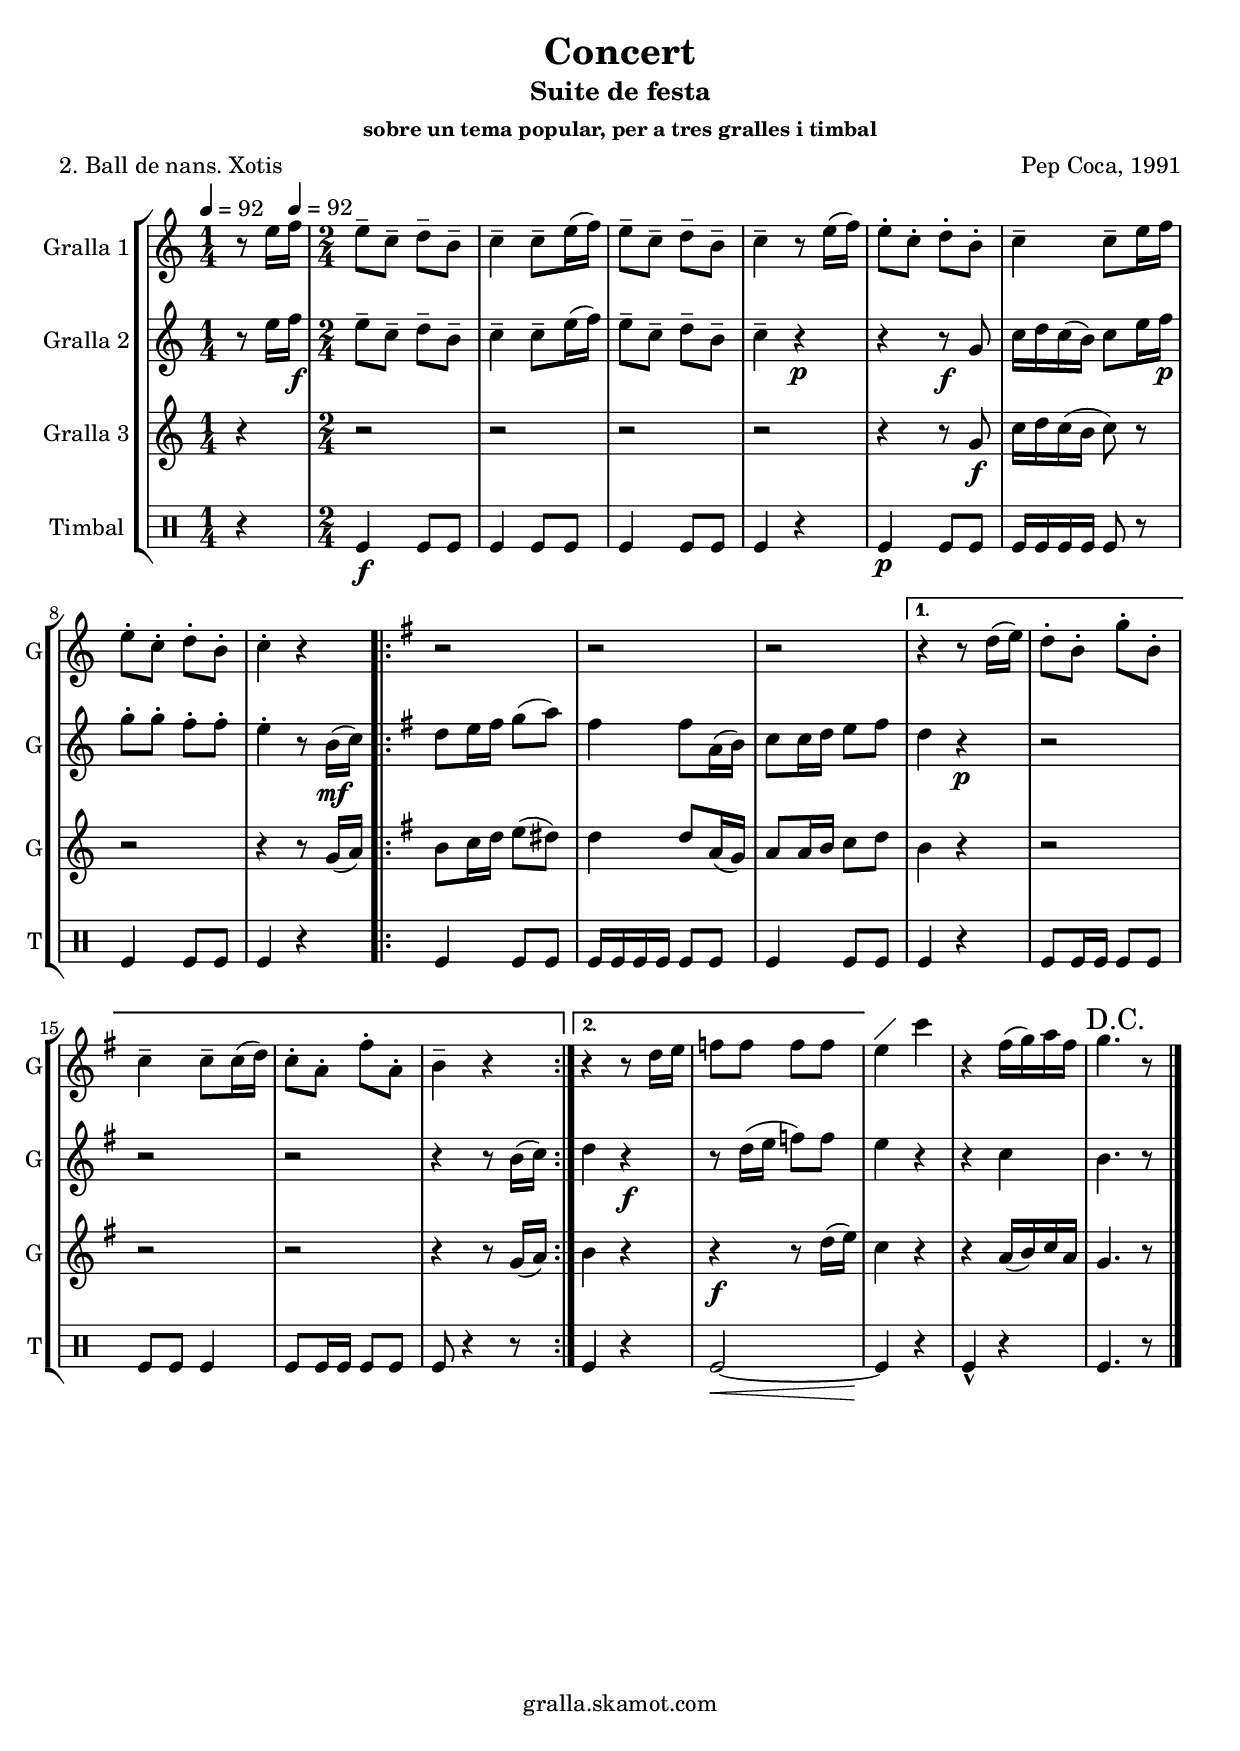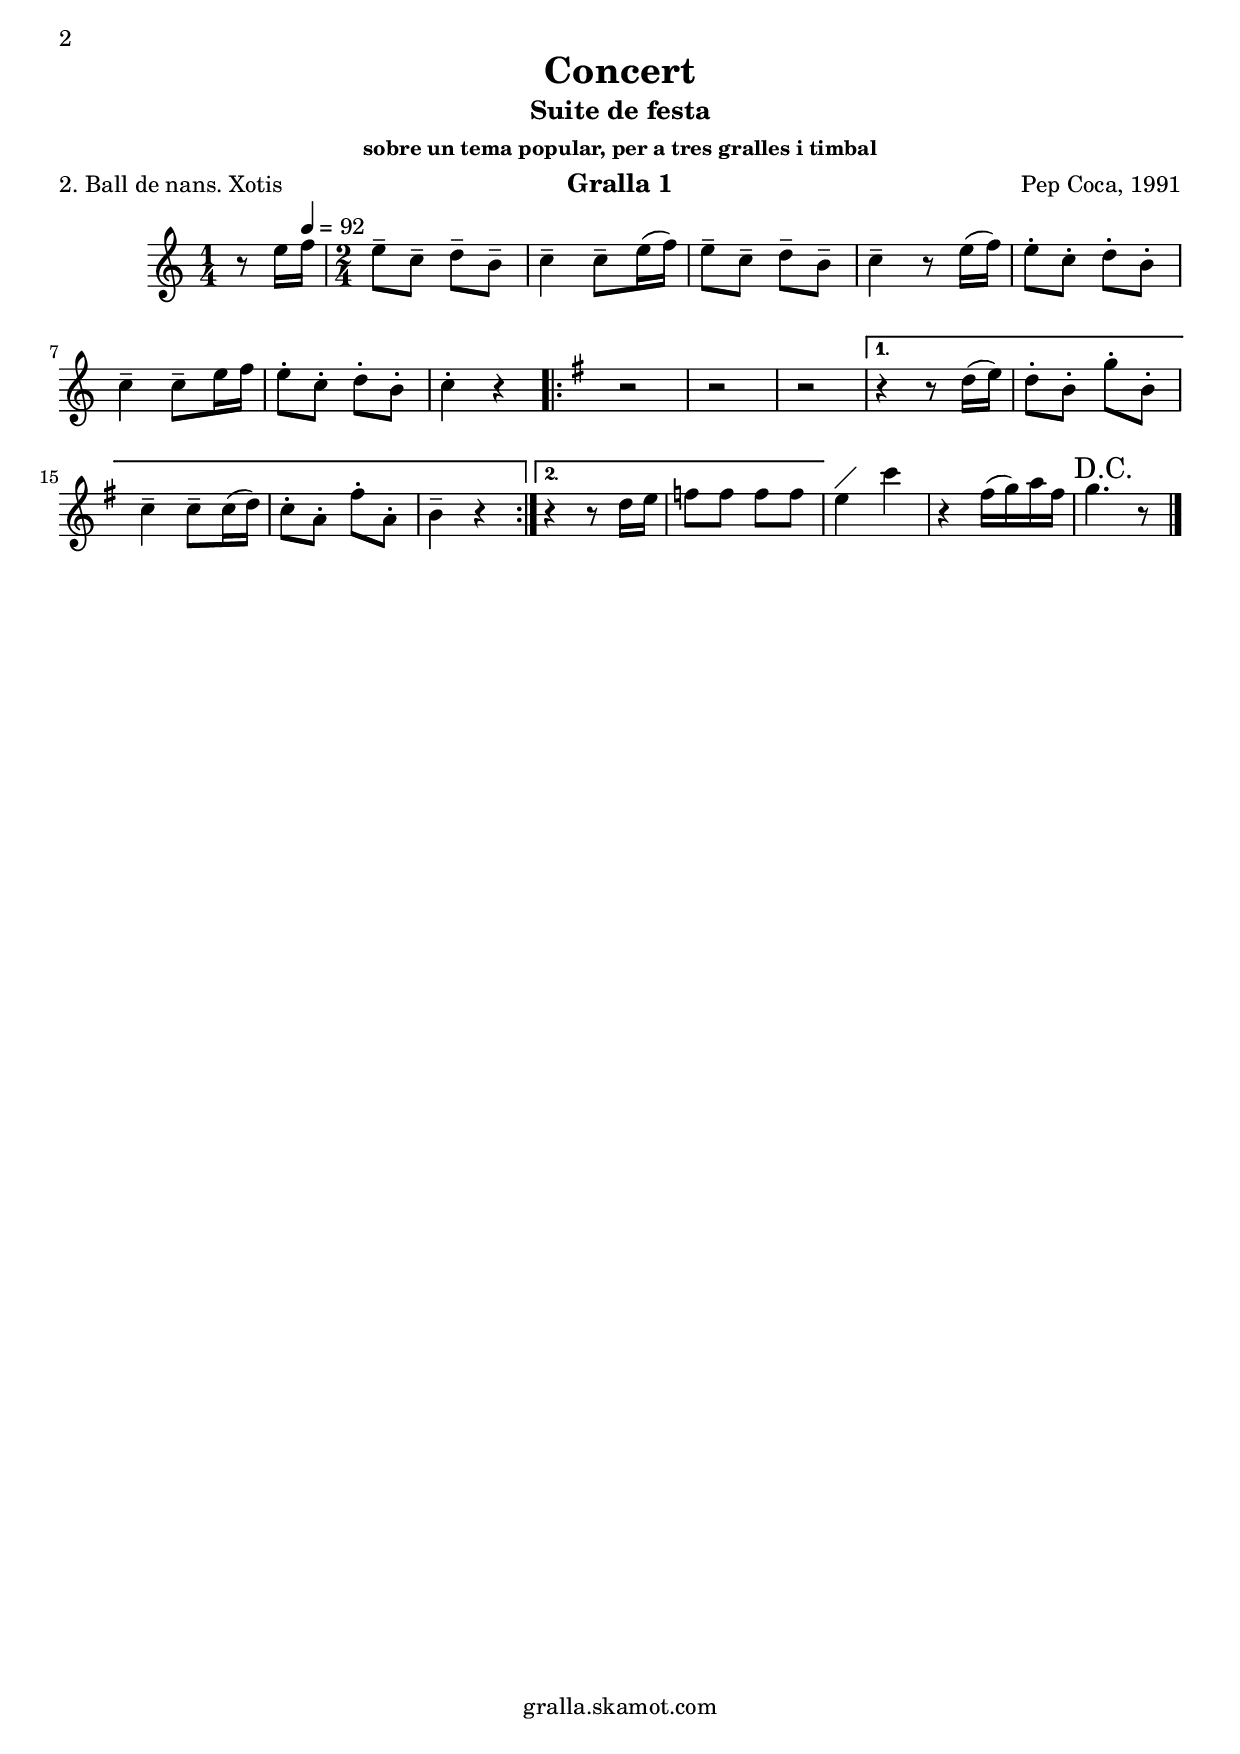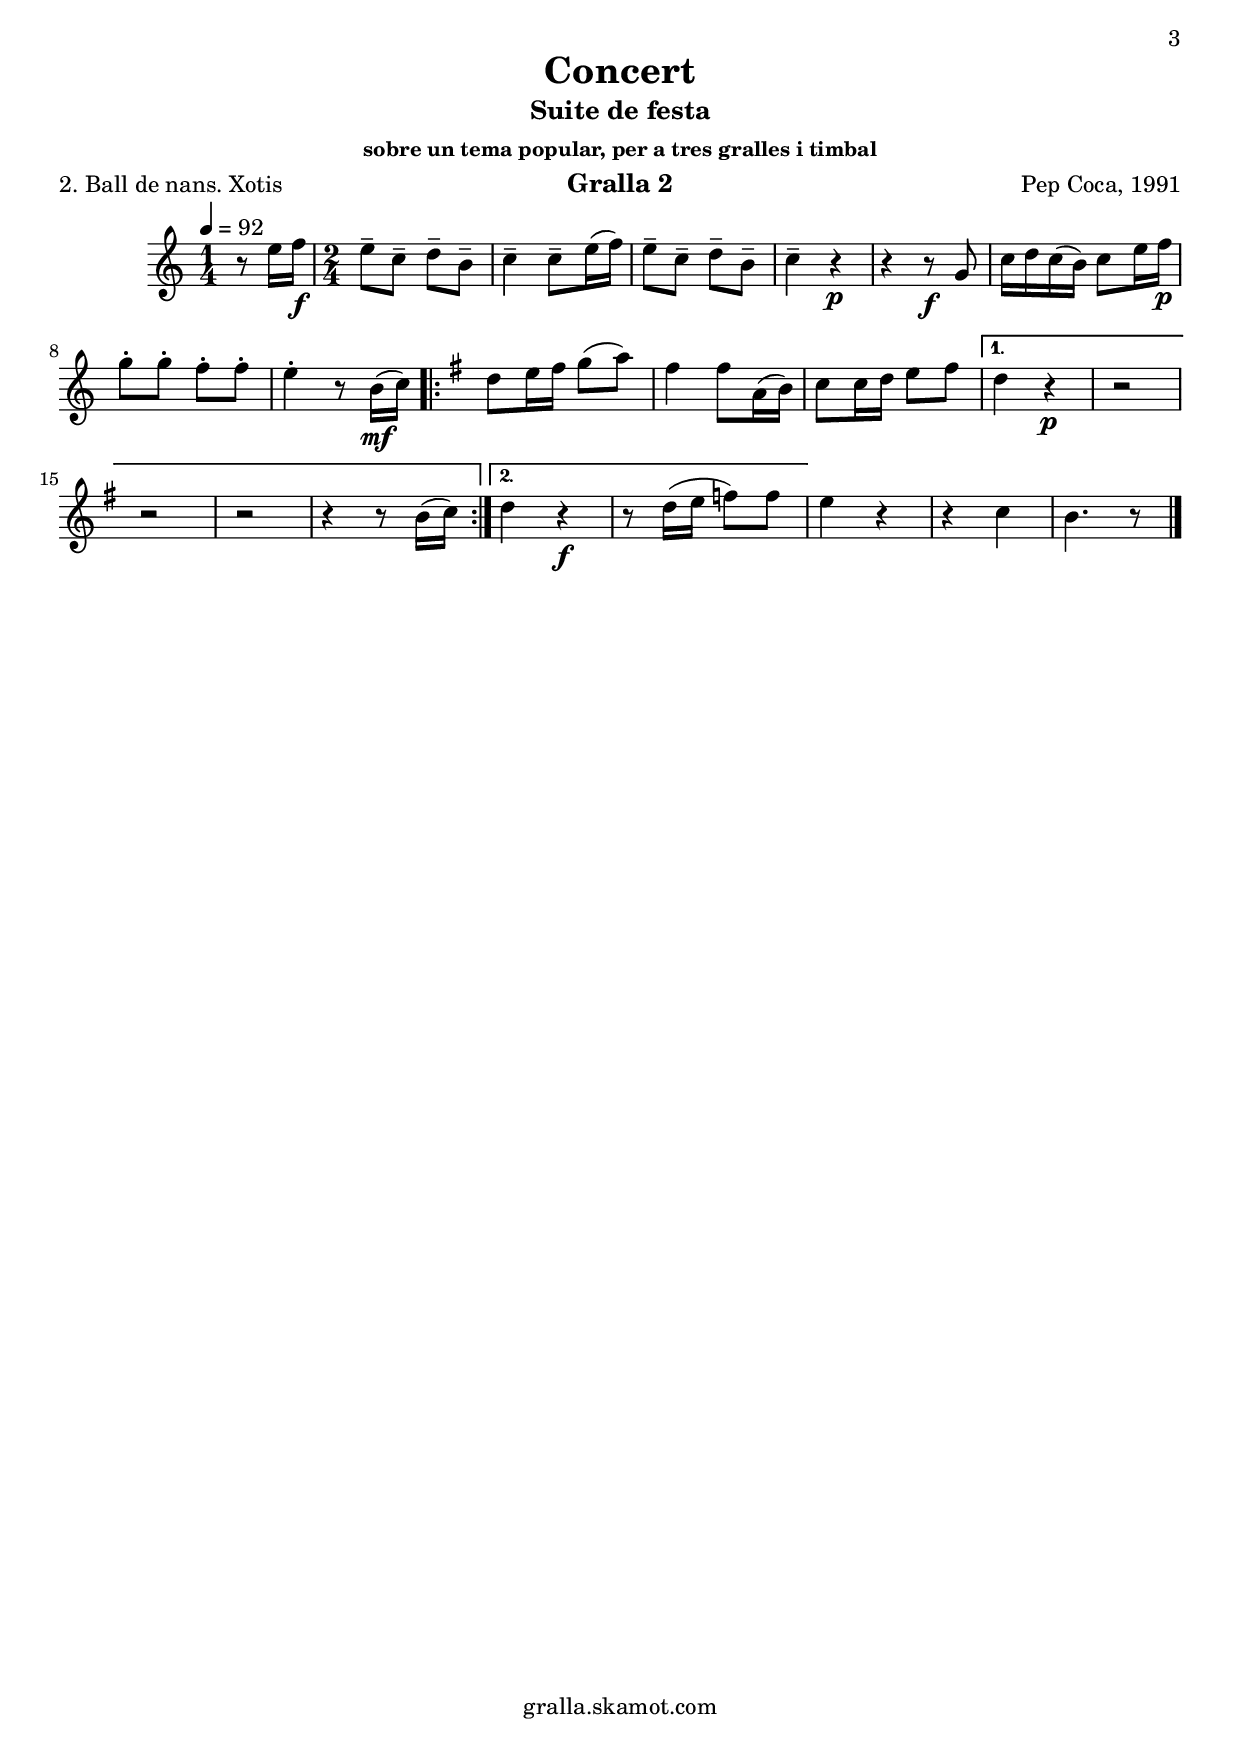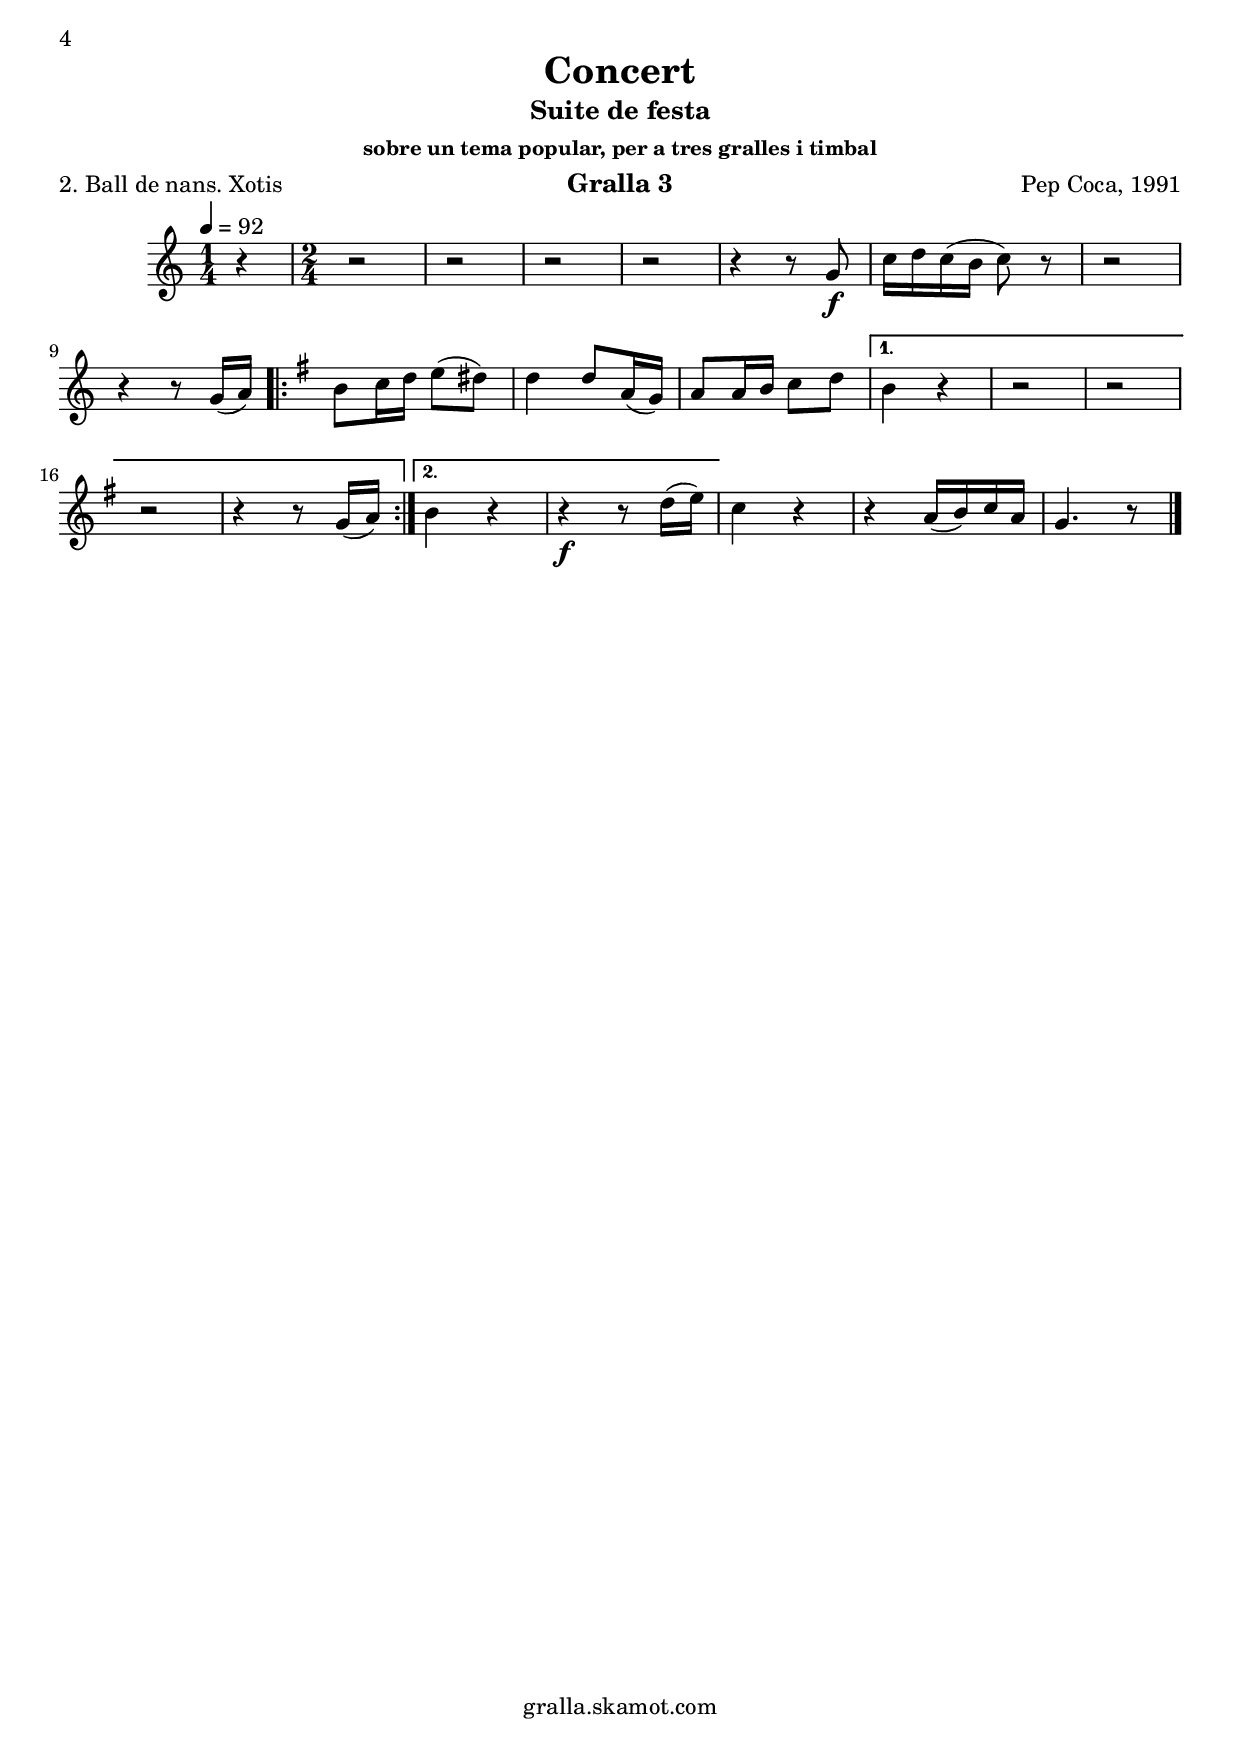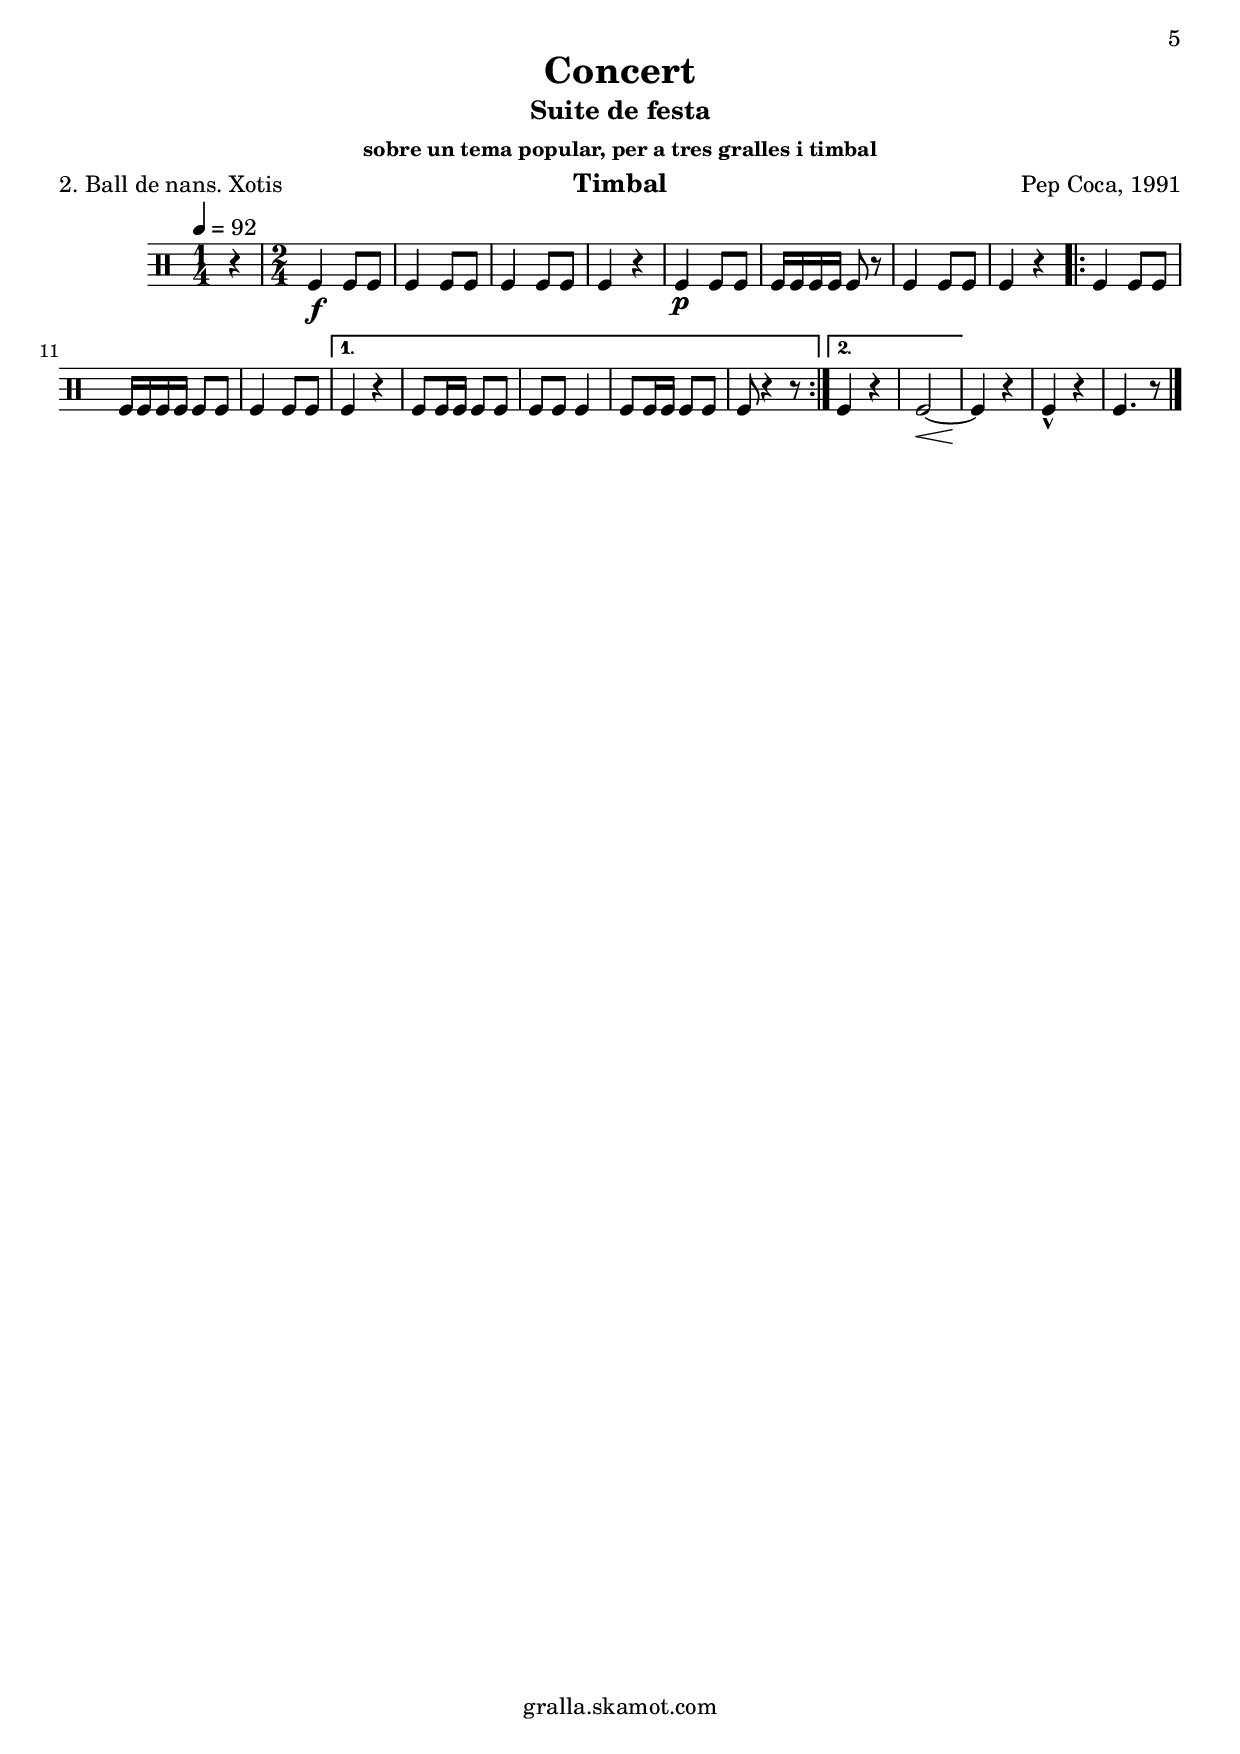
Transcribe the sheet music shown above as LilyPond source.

\version "2.16.2"

\header {
  dedication=""
  title="Concert"
  subtitle="Suite de festa"
  subsubtitle="sobre un tema popular, per a tres gralles i timbal"
  poet="2. Ball de nans. Xotis"
  meter=""
  piece=""
  composer="Pep Coca, 1991"
  arranger=""
  opus=""
  instrument=""
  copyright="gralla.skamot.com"
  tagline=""
}

liniaroAa =
\relative e''
{
  \clef treble
  \key c \major
  \time 1/4
  r8 e16 \tempo 4 = 92 f   |
  \time 2/4   e8-- c-- d-- b--  |
  c4-- c8-- e16 ( f )  |
  e8-- c-- d-- b--  |
  %05
  c4-- r8 e16 ( f )  |
  e8-. c-. d-. b-.  |
  c4-- c8-- e16 f   |
  e8-. c-. d-. b-.  |
  c4-. r  |
  %10
  \key g \major   \repeat volta 2 { r2  |
  r2  |
  r2 }
  \alternative { { r4 r8 d16 ( e )  |
  d8-. b-. g'-. b,-.  |
  %15
  c4-- c8-- c16 ( d )  |
  c8-. a-. fis'-. a,-.  |
  b4-- r }
  { r4 r8 d16 e   |
  f8 f f f } }
  %20
  e4 ^\markup {\draw-line #'(2 . 2)} c'  |
  r4 fis,16 ( g ) a fis  |
  \mark "D.C." g4. r8  \bar "|." % kompletite
}

liniaroAb =
\relative e''
{
  \tempo 4 = 92
  \clef treble
  \key c \major
  \time 1/4
  r8 e16 f \f   |
  \time 2/4   e8-- c-- d-- b--  |
  c4-- c8-- e16 ( f )  |
  e8-- c-- d-- b--  |
  %05
  c4-- r \p  |
  r4 r8 \f g  |
  c16 d c ( b ) c8 e16 f \p   |
  g8-. g-. f-. f-.  |
  e4-. r8 b16 \mf ( c )  |
  %10
  \key g \major   \repeat volta 2 { d8 e16 fis g8 ( a )  |
  fis4 fis8 a,16 ( b )  |
  c8 c16 d e8 fis  }
  \alternative { { d4 r \p  |
  r2  |
  %15
  r2  |
  r2  |
  r4 r8 b16 ( c ) }
  { d4 r \f  |
  r8 d16 ( e f8 ) f } }
  %20
  e4 r  |
  r4 c  |
  b4. r8  \bar "|." % kompletite
}

liniaroAc =
\relative g'
{
  \tempo 4 = 92
  \clef treble
  \key c \major
  \time 1/4
  r4  |
  \time 2/4   r2  |
  r2  |
  r2  |
  %05
  r2  |
  r4 r8 g \f  |
  c16 d c ( b c8 ) r  |
  r2  |
  r4 r8 g16 ( a )  |
  %10
  \key g \major   \repeat volta 2 { b8 c16 d e8 ( dis )  |
  d4 d8 a16 ( g )  |
  a8 a16 b c8 d  }
  \alternative { { b4 r  |
  r2  |
  %15
  r2  |
  r2  |
  r4 r8 g16 ( a ) }
  { b4 r  |
  r4 \f r8 d16 ( e ) } }
  %20
  c4 r  |
  r4 a16 ( b ) c a  |
  g4. r8  \bar "|." % kompletite
}

liniaroAd =
\drummode
{
  \tempo 4 = 92
  \time 1/4
  r4  |
  \time 2/4   tomfl4 \f tomfl8 tomfl  |
  tomfl4 tomfl8 tomfl  |
  tomfl4 tomfl8 tomfl  |
  %05
  tomfl4 r  |
  tomfl4 \p tomfl8 tomfl  |
  tomfl16 tomfl tomfl tomfl tomfl8 r  |
  tomfl4 tomfl8 tomfl  |
  tomfl4 r  |
  %10
  \repeat volta 2 { tomfl4 tomfl8 tomfl  |
  tomfl16 tomfl tomfl tomfl tomfl8 tomfl  |
  tomfl4 tomfl8 tomfl }
  \alternative { { tomfl4 r  |
  tomfl8 tomfl16 tomfl tomfl8 tomfl  |
  %15
  tomfl8 tomfl tomfl4  |
  tomfl8 tomfl16 tomfl tomfl8 tomfl  |
  tomfl8 r4 r8 } % kompletite
  { tomfl4 r  |
  tomfl2 ~ \< } }
  %20
  tomfl4 \! r  |
  tomfl4-^ r  |
  tomfl4. r8  \bar "|." % kompletite
}

\bookpart {
  \score {
    \new StaffGroup {
      \override Score.RehearsalMark.self-alignment-X = #LEFT
      <<
        \new Staff \with {instrumentName = #"Gralla 1" shortInstrumentName = #"G"} \liniaroAa
        \new Staff \with {instrumentName = #"Gralla 2" shortInstrumentName = #"G"} \liniaroAb
        \new Staff \with {instrumentName = #"Gralla 3" shortInstrumentName = #"G"} \liniaroAc
        \new DrumStaff \with {instrumentName = #"Timbal" shortInstrumentName = #"T"} \liniaroAd
      >>
    }
    \layout {}
  }
  \score { \unfoldRepeats
    \new StaffGroup {
      \override Score.RehearsalMark.self-alignment-X = #LEFT
      <<
        \new Staff \with {instrumentName = #"Gralla 1" shortInstrumentName = #"G"} \liniaroAa
        \new Staff \with {instrumentName = #"Gralla 2" shortInstrumentName = #"G"} \liniaroAb
        \new Staff \with {instrumentName = #"Gralla 3" shortInstrumentName = #"G"} \liniaroAc
        \new DrumStaff \with {instrumentName = #"Timbal" shortInstrumentName = #"T"} \liniaroAd
      >>
    }
    \midi {
      \set Staff.midiInstrument = "oboe"
      \set DrumStaff.midiInstrument = "drums"
    }
  }
}

\bookpart {
  \header {instrument="Gralla 1"}
  \score {
    \new StaffGroup {
      \override Score.RehearsalMark.self-alignment-X = #LEFT
      <<
        \new Staff \liniaroAa
      >>
    }
    \layout {}
  }
  \score { \unfoldRepeats
    \new StaffGroup {
      \override Score.RehearsalMark.self-alignment-X = #LEFT
      <<
        \new Staff \liniaroAa
      >>
    }
    \midi {
      \set Staff.midiInstrument = "oboe"
      \set DrumStaff.midiInstrument = "drums"
    }
  }
}

\bookpart {
  \header {instrument="Gralla 2"}
  \score {
    \new StaffGroup {
      \override Score.RehearsalMark.self-alignment-X = #LEFT
      <<
        \new Staff \liniaroAb
      >>
    }
    \layout {}
  }
  \score { \unfoldRepeats
    \new StaffGroup {
      \override Score.RehearsalMark.self-alignment-X = #LEFT
      <<
        \new Staff \liniaroAb
      >>
    }
    \midi {
      \set Staff.midiInstrument = "oboe"
      \set DrumStaff.midiInstrument = "drums"
    }
  }
}

\bookpart {
  \header {instrument="Gralla 3"}
  \score {
    \new StaffGroup {
      \override Score.RehearsalMark.self-alignment-X = #LEFT
      <<
        \new Staff \liniaroAc
      >>
    }
    \layout {}
  }
  \score { \unfoldRepeats
    \new StaffGroup {
      \override Score.RehearsalMark.self-alignment-X = #LEFT
      <<
        \new Staff \liniaroAc
      >>
    }
    \midi {
      \set Staff.midiInstrument = "oboe"
      \set DrumStaff.midiInstrument = "drums"
    }
  }
}

\bookpart {
  \header {instrument="Timbal"}
  \score {
    \new StaffGroup {
      \override Score.RehearsalMark.self-alignment-X = #LEFT
      <<
        \new DrumStaff \liniaroAd
      >>
    }
    \layout {}
  }
  \score { \unfoldRepeats
    \new StaffGroup {
      \override Score.RehearsalMark.self-alignment-X = #LEFT
      <<
        \new DrumStaff \liniaroAd
      >>
    }
    \midi {
      \set Staff.midiInstrument = "oboe"
      \set DrumStaff.midiInstrument = "drums"
    }
  }
}

